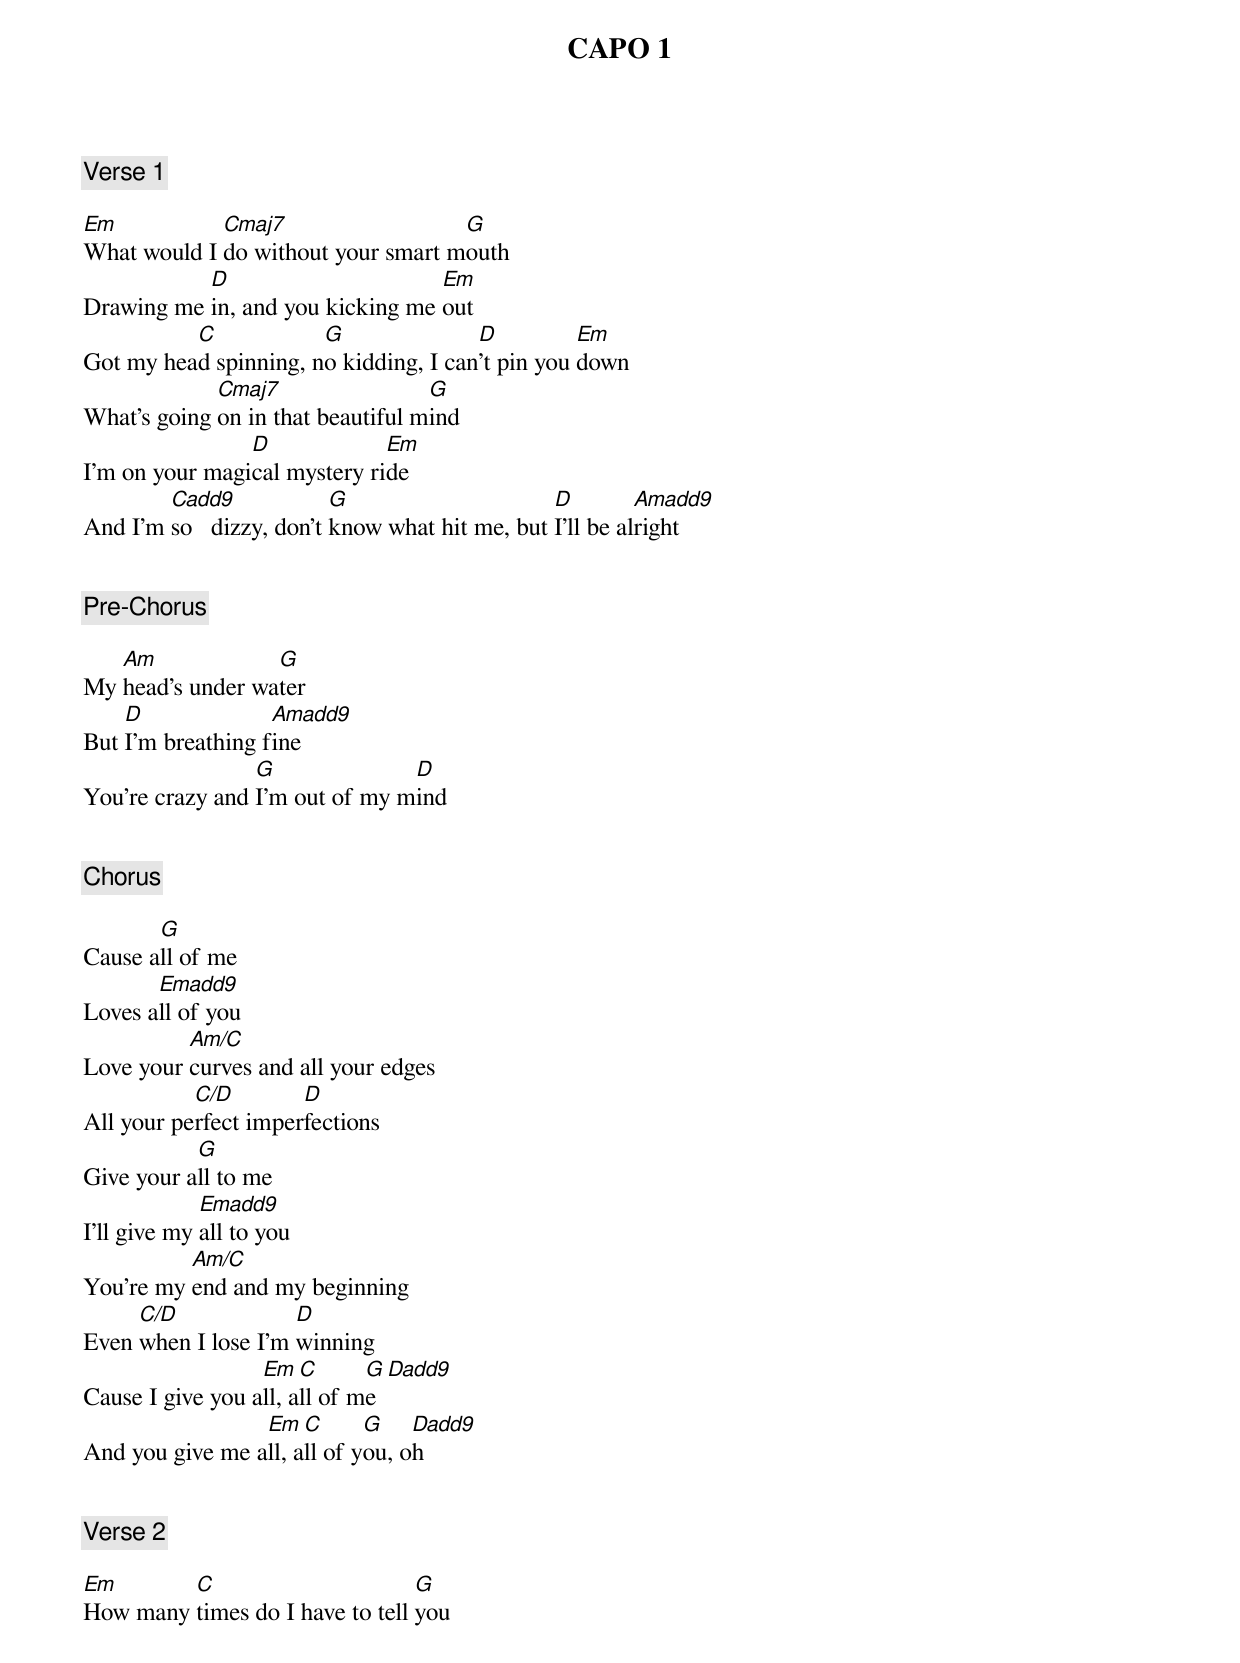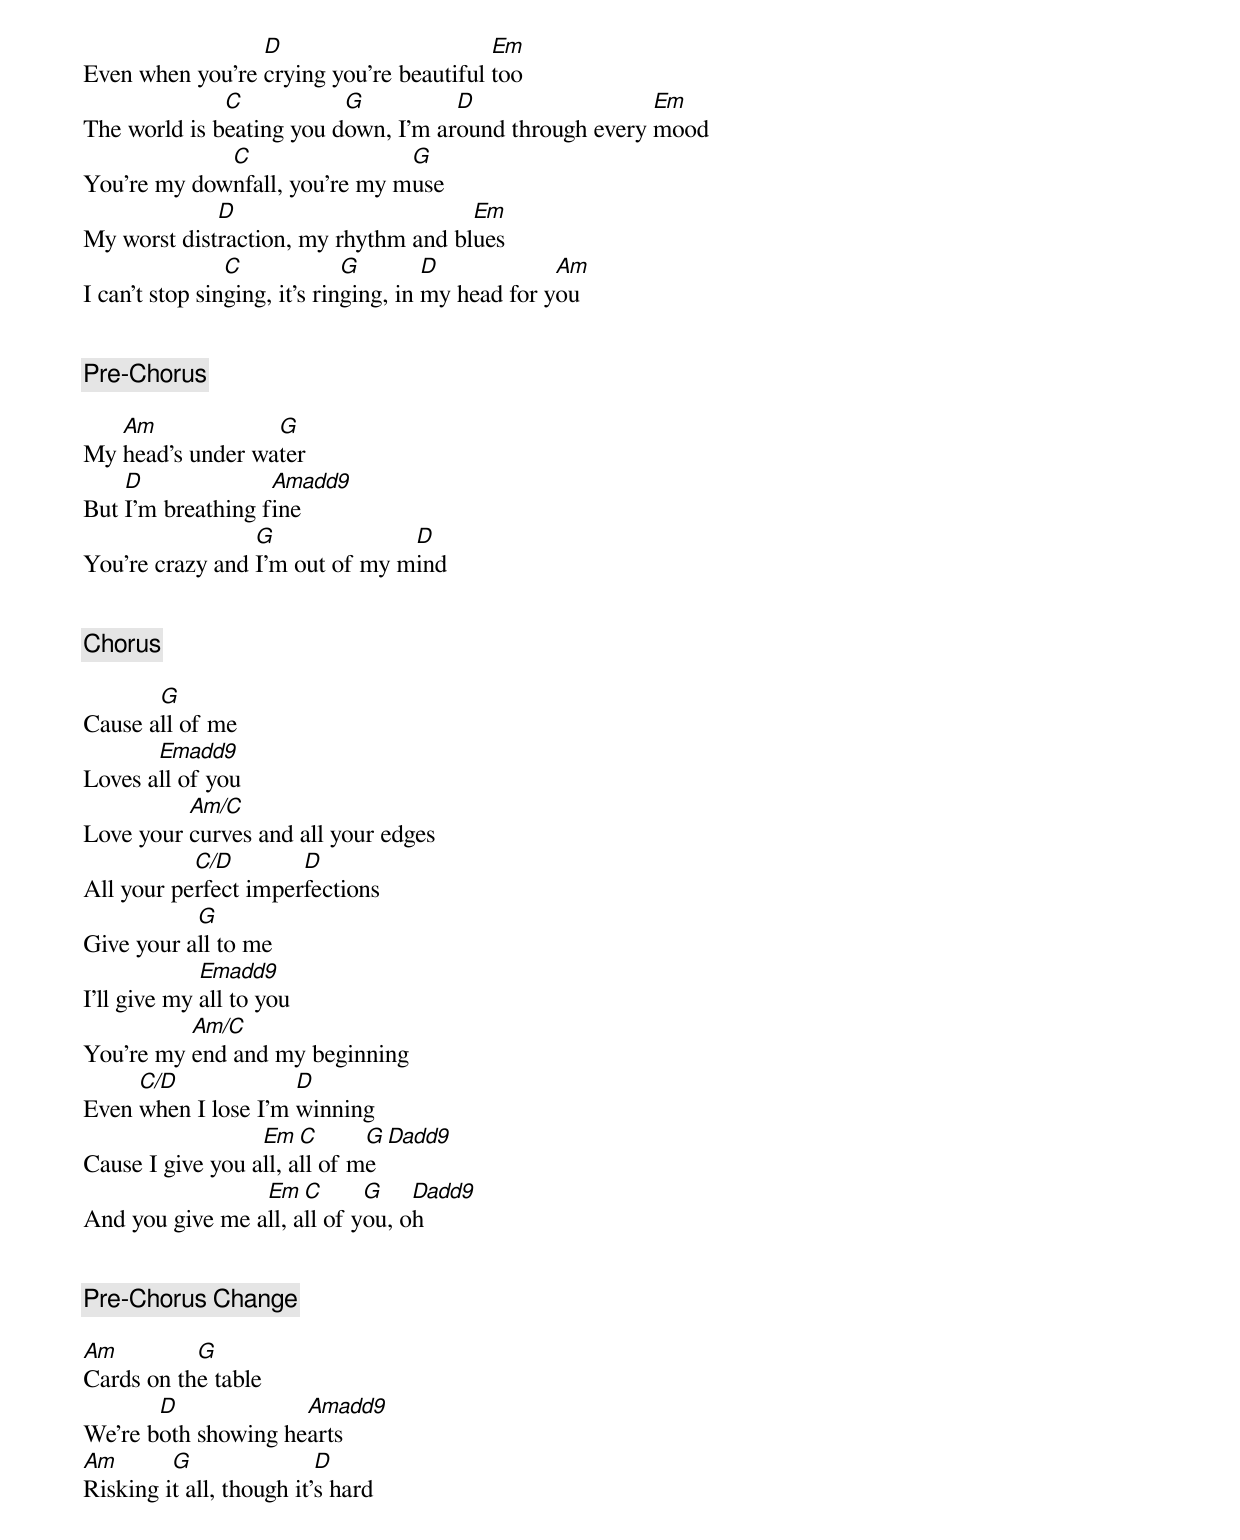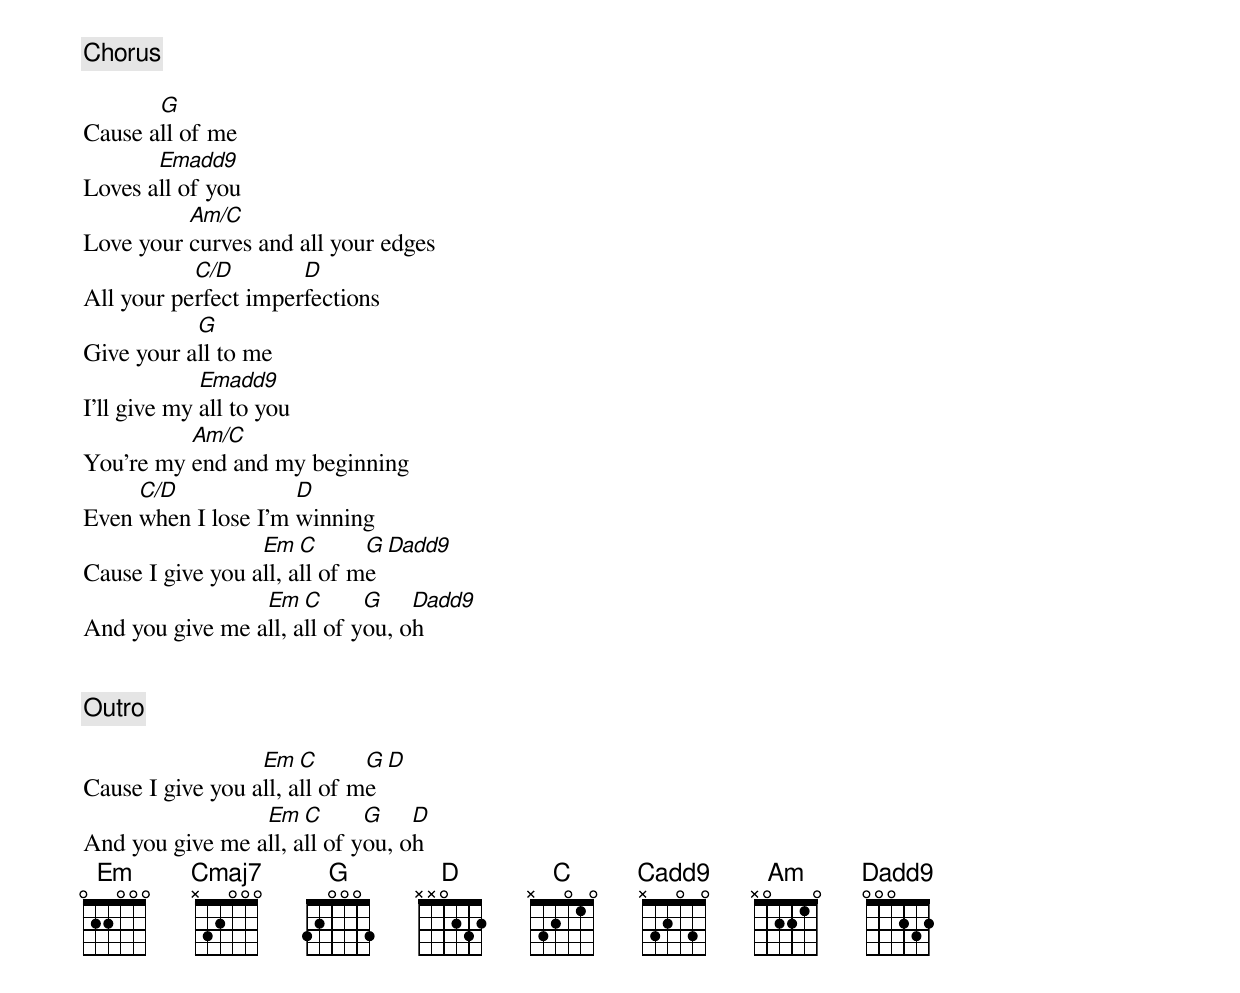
CAPO 1
[Verse 1]

Em           Cmaj7                  G
What would I do without your smart mouth
           D                      Em
Drawing me in, and you kicking me out
          C            G               D          Em
Got my head spinning, no kidding, I can't pin you down
             Cmaj7                 G
What's going on in that beautiful mind
                D             Em
I'm on your magical mystery ride
        Cadd9             G                     D         Amadd9
And I'm so   dizzy, don't know what hit me, but I'll be alright


[Pre-Chorus]

   Am             G
My head's under water
    D              Amadd9
But I'm breathing fine
                 G              D
You're crazy and I'm out of my mind


[Chorus]

       G
Cause all of me
       Emadd9
Loves all of you
          Am/C
Love your curves and all your edges
           C/D        D
All your perfect imperfections
           G
Give your all to me
             Emadd9
I'll give my all to you
          Am/C
You're my end and my beginning
     C/D             D
Even when I lose I'm winning
                  Em   C      G   Dadd9
Cause I give you all, all of me
                 Em   C      G    Dadd9
And you give me all, all of you, oh


[Verse 2]

Em       C                       G
How many times do I have to tell you
                 D                       Em
Even when you're crying you’re beautiful too
              C           G          D                  Em
The world is beating you down, I'm around through every mood
             C                 G
You're my downfall, you're my muse
             D                        Em
My worst distraction, my rhythm and blues
                C             G        D            Am
I can't stop singing, it's ringing, in my head for you


[Pre-Chorus]

   Am             G
My head's under water
    D              Amadd9
But I'm breathing fine
                 G              D
You're crazy and I'm out of my mind


[Chorus]

       G
Cause all of me
       Emadd9
Loves all of you
          Am/C
Love your curves and all your edges
           C/D        D
All your perfect imperfections
           G
Give your all to me
             Emadd9
I'll give my all to you
          Am/C
You're my end and my beginning
     C/D             D
Even when I lose I'm winning
                  Em   C      G   Dadd9
Cause I give you all, all of me
                 Em   C      G    Dadd9
And you give me all, all of you, oh


[Pre-Chorus Change]

Am         G
Cards on the table
       D             Amadd9
We're both showing hearts
Am       G                D
Risking it all, though it's hard


[Chorus]

       G
Cause all of me
       Emadd9
Loves all of you
          Am/C
Love your curves and all your edges
           C/D        D
All your perfect imperfections
           G
Give your all to me
             Emadd9
I'll give my all to you
          Am/C
You're my end and my beginning
     C/D             D
Even when I lose I'm winning
                  Em   C      G   Dadd9
Cause I give you all, all of me
                 Em   C      G    Dadd9
And you give me all, all of you, oh


[Outro]

                  Em   C      G   D
Cause I give you all, all of me
                 Em   C      G    D
And you give me all, all of you, oh
